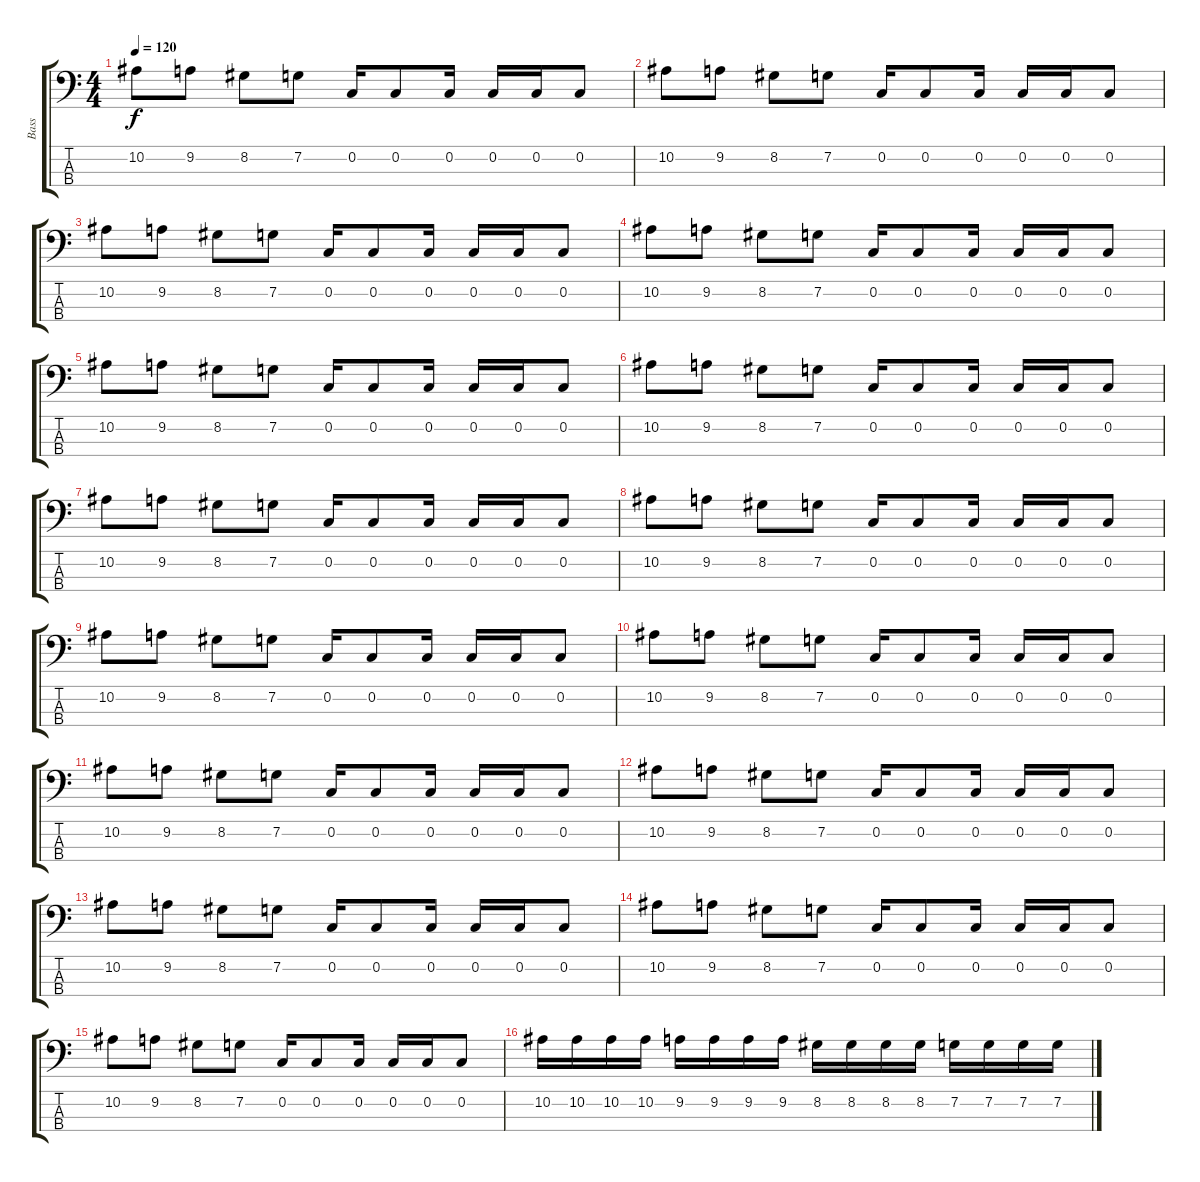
\track ("Bass" "Bass") {instrument electricbasspick}
\staff {score tabs}
\tuning (F2 C2 G1 C1) {hide}
\ts (4 4)
\tempo 120
\clef f4
\ks c
10.2.8{dy f} 9.2.8 8.2.8 7.2.8 0.2.16 0.2.8 0.2.16 0.2.16 0.2.16 0.2.8 |
10.2.8 9.2.8 8.2.8 7.2.8 0.2.16 0.2.8 0.2.16 0.2.16 0.2.16 0.2.8 |
10.2.8 9.2.8 8.2.8 7.2.8 0.2.16 0.2.8 0.2.16 0.2.16 0.2.16 0.2.8 |
10.2.8 9.2.8 8.2.8 7.2.8 0.2.16 0.2.8 0.2.16 0.2.16 0.2.16 0.2.8 |
10.2.8 9.2.8 8.2.8 7.2.8 0.2.16 0.2.8 0.2.16 0.2.16 0.2.16 0.2.8 |
10.2.8 9.2.8 8.2.8 7.2.8 0.2.16 0.2.8 0.2.16 0.2.16 0.2.16 0.2.8 |
10.2.8 9.2.8 8.2.8 7.2.8 0.2.16 0.2.8 0.2.16 0.2.16 0.2.16 0.2.8 |
10.2.8 9.2.8 8.2.8 7.2.8 0.2.16 0.2.8 0.2.16 0.2.16 0.2.16 0.2.8 |
10.2.8 9.2.8 8.2.8 7.2.8 0.2.16 0.2.8 0.2.16 0.2.16 0.2.16 0.2.8 |
10.2.8 9.2.8 8.2.8 7.2.8 0.2.16 0.2.8 0.2.16 0.2.16 0.2.16 0.2.8 |
10.2.8 9.2.8 8.2.8 7.2.8 0.2.16 0.2.8 0.2.16 0.2.16 0.2.16 0.2.8 |
10.2.8 9.2.8 8.2.8 7.2.8 0.2.16 0.2.8 0.2.16 0.2.16 0.2.16 0.2.8 |
10.2.8 9.2.8 8.2.8 7.2.8 0.2.16 0.2.8 0.2.16 0.2.16 0.2.16 0.2.8 |
10.2.8 9.2.8 8.2.8 7.2.8 0.2.16 0.2.8 0.2.16 0.2.16 0.2.16 0.2.8 |
10.2.8 9.2.8 8.2.8 7.2.8 0.2.16 0.2.8 0.2.16 0.2.16 0.2.16 0.2.8 |
10.2.16 10.2.16 10.2.16 10.2.16 9.2.16 9.2.16 9.2.16 9.2.16 8.2.16 8.2.16 8.2.16 8.2.16 7.2.16 7.2.16 7.2.16 7.2.16
